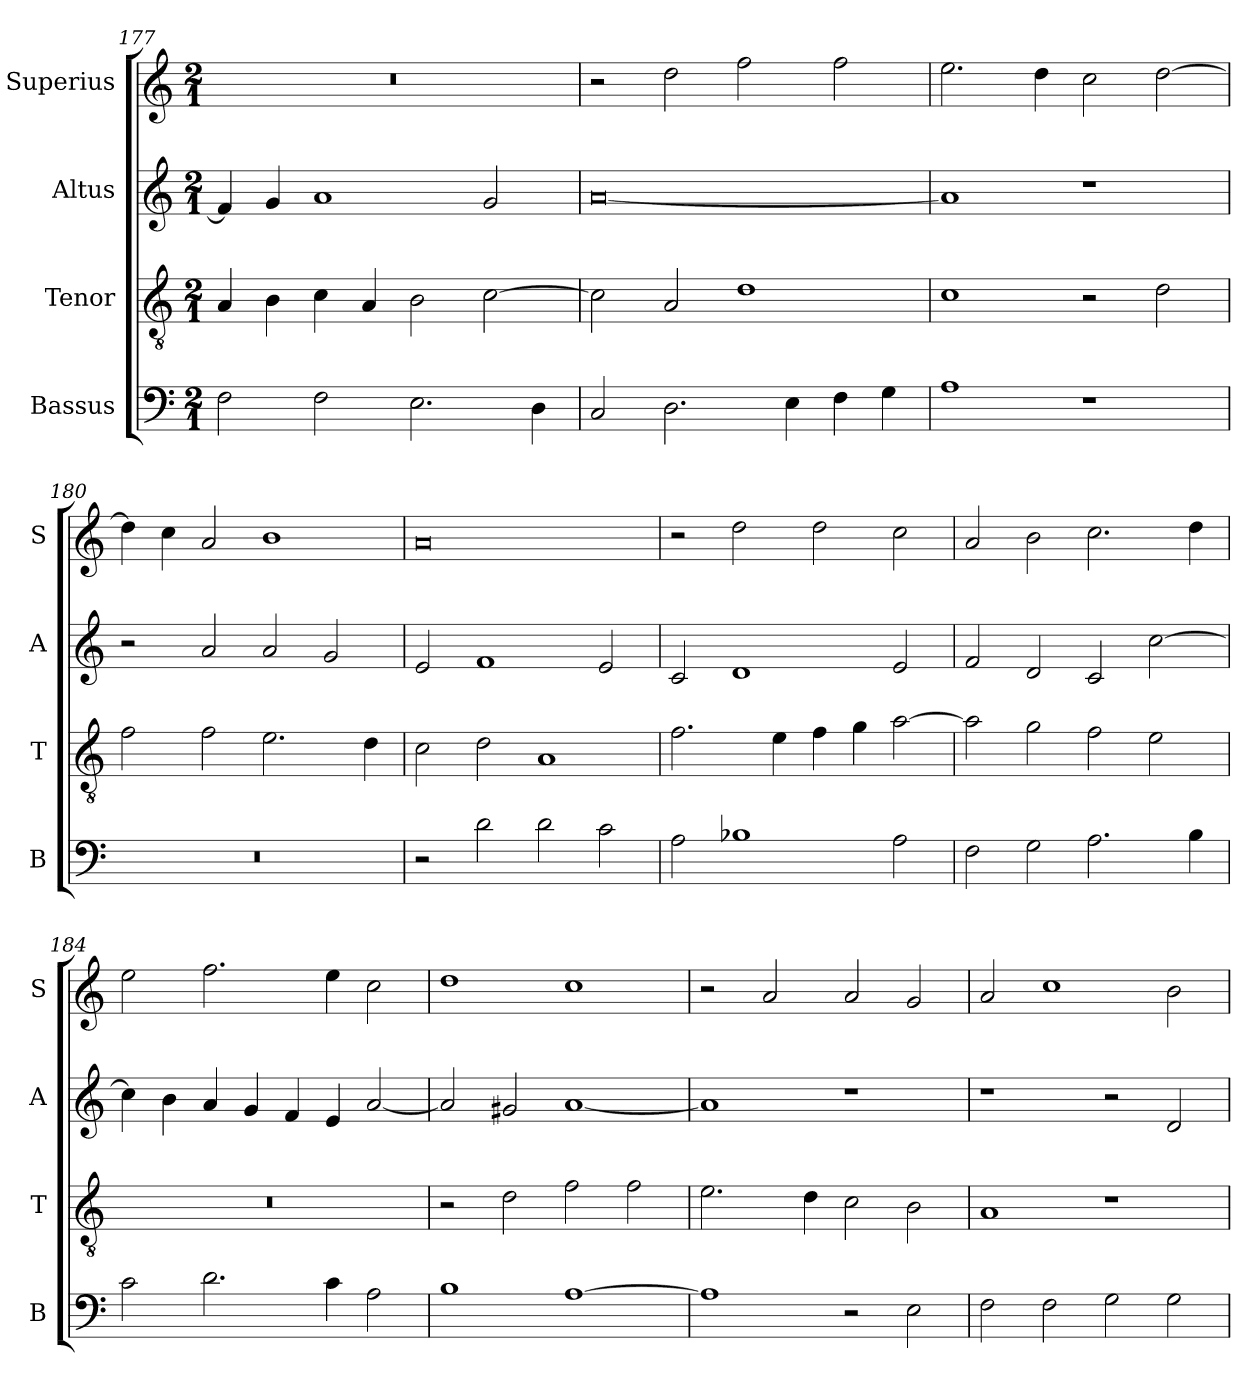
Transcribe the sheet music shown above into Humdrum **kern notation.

**kern	**kern	**kern	**kern
*part4	*part3	*part2	*part1
*staff4	*staff3	*staff2	*staff1
*I"Bassus	*I"Tenor	*I"Altus	*I"Superius
*I'B	*I'T	*I'A	*I'S
*clefF4	*clefGv2	*clefG2	*clefG2
*k[]	*k[]	*k[]	*k[]
*C:	*C:	*C:	*C:
*M2/1	*M2/1	*M2/1	*M2/1
=177	=177	=177	=177
2F	4A	4f]	0r
.	4B	4g	.
2F	4c	1a	.
.	4A	.	.
2.E	2B	.	.
.	[2c	2g	.
4D	.	.	.
=178	=178	=178	=178
2C	2c]	[0a	2r
2.D	2A	.	2dd
.	1d	.	2ff
4E	.	.	.
4F	.	.	2ff
4G	.	.	.
=179	=179	=179	=179
1A	1c	1a]	2.ee
.	.	.	4dd
1r	2r	1r	2cc
.	2d	.	[2dd
=180	=180	=180	=180
0r	2f	2r	4dd]
.	.	.	4cc
.	2f	2a	2a
.	2.e	2a	1b
.	.	2g	.
.	4d	.	.
=181	=181	=181	=181
2r	2c	2e	0a
2d	2d	1f	.
2d	1A	.	.
2c	.	2e	.
=182	=182	=182	=182
2A	2.f	2c	2r
1B-X	.	1d	2dd
.	4e	.	.
.	4f	.	2dd
.	4g	.	.
2A	[2a	2e	2cc
=183	=183	=183	=183
2F	2a]	2f	2a
2G	2g	2d	2b
2.A	2f	2c	2.cc
.	2e	[2cc	.
4B	.	.	4dd
=184	=184	=184	=184
2c	0r	4cc]	2ee
.	.	4b	.
2.d	.	4a	2.ff
.	.	4g	.
.	.	4f	.
4c	.	4e	4ee
2A	.	[2a	2cc
=185	=185	=185	=185
1B	2r	2a]	1dd
.	2d	2g#X	.
[1A	2f	[1a	1cc
.	2f	.	.
=186	=186	=186	=186
1A]	2.e	1a]	2r
.	.	.	2a
.	4d	.	.
2r	2c	1r	2a
2E	2B	.	2g
=187	=187	=187	=187
2F	1A	1r	2a
2F	.	.	1cc
2G	1r	2r	.
2G	.	2d	2b
=	=	=	=
*-	*-	*-	*-
